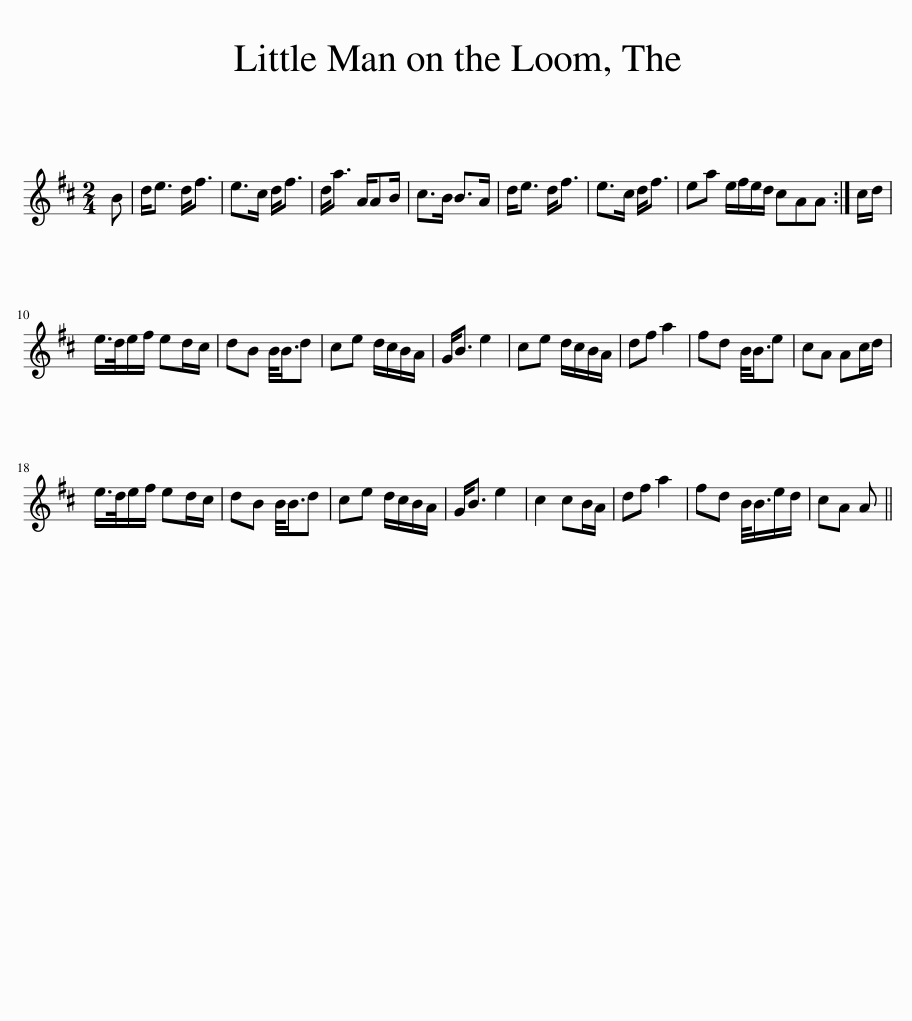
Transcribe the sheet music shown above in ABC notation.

X:1
L:1/8
M:2/4
I:linebreak $
K:D
V:1 treble
V:1
 B | d<e d<f | e>c d<f | d<a A/AB/ | c>B B>A | %5
 d<e d<f | e>c d<f | ea e/f/e/d/ cAA :| c/d/ |$ e/>d/e/f/ ed/c/ | %10
 dB B/<B/d | ce d/c/B/A/ | G<B e2 | ce d/c/B/A/ | df a2 | %15
 fd B/<B/e | cA Ac/d/ |$ e/>d/e/f/ ed/c/ | dB B/<B/d | ce d/c/B/A/ | %20
 G<B e2 | c2 cB/A/ | df a2 | fd B/<B/e/d/ | cA A || %25
